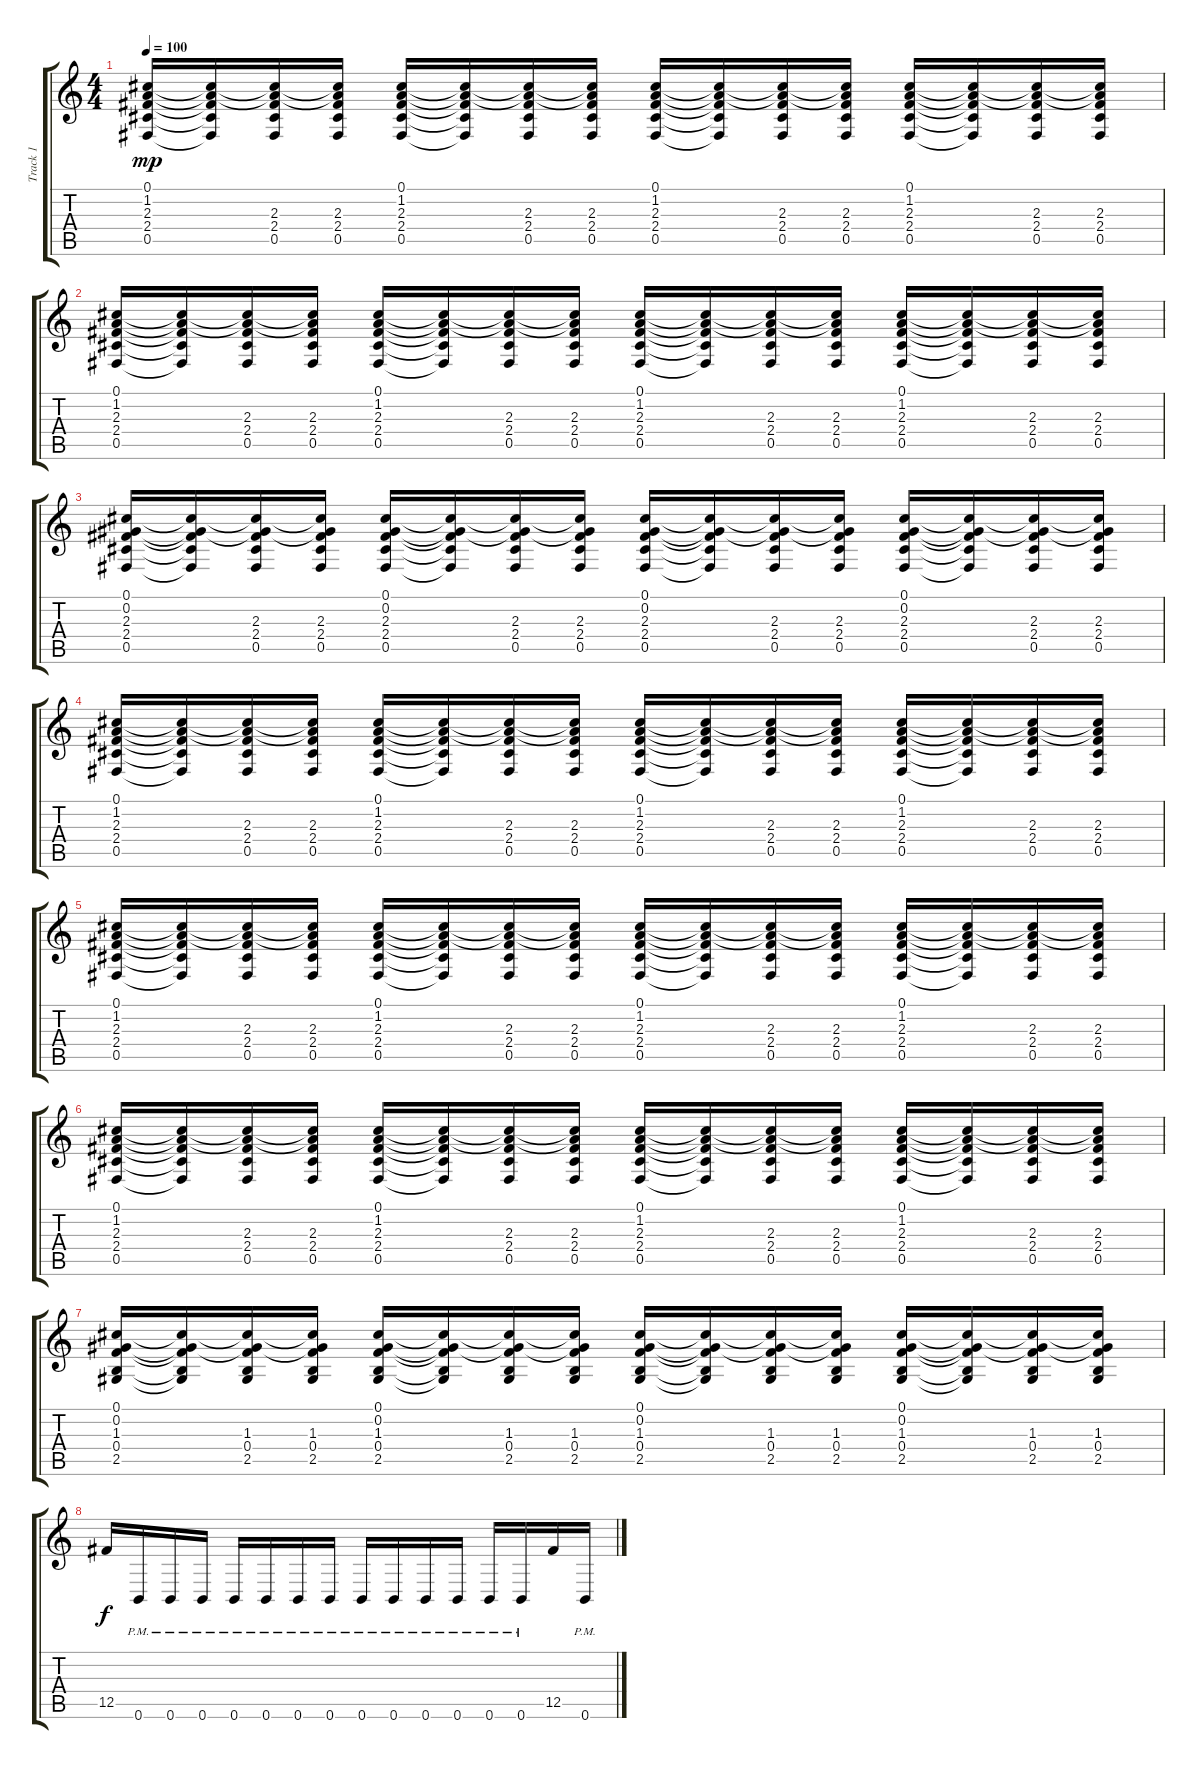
\track ("Track 1" "Track 1") {instrument distortionguitar}
\staff {score tabs}
\tuning (Db4 Ab3 E3 B2 Gb2 B1) {hide}
\ts (4 4)
\tempo 100
\clef g2
\ks c
(0.1 1.2 2.3 2.4 0.5).16{dy mp} (0.1{t} 1.2{t} 2.3{t} 2.4{t} 0.5{t}).16 (0.1{t} 1.2{t} 2.3 2.4 0.5).16 (0.1{t} 1.2{t} 2.3 2.4 0.5).16 (0.1 1.2 2.3 2.4 0.5).16 (0.1{t} 1.2{t} 2.3{t} 2.4{t} 0.5{t}).16 (0.1{t} 1.2{t} 2.3 2.4 0.5).16 (0.1{t} 1.2{t} 2.3 2.4 0.5).16 (0.1 1.2 2.3 2.4 0.5).16 (0.1{t} 1.2{t} 2.3{t} 2.4{t} 0.5{t}).16 (0.1{t} 1.2{t} 2.3 2.4 0.5).16 (0.1{t} 1.2{t} 2.3 2.4 0.5).16 (0.1 1.2 2.3 2.4 0.5).16 (0.1{t} 1.2{t} 2.3{t} 2.4{t} 0.5{t}).16 (0.1{t} 1.2{t} 2.3 2.4 0.5).16 (0.1{t} 1.2{t} 2.3 2.4 0.5).16 |
(0.1 1.2 2.3 2.4 0.5).16 (0.1{t} 1.2{t} 2.3{t} 2.4{t} 0.5{t}).16 (0.1{t} 1.2{t} 2.3 2.4 0.5).16 (0.1{t} 1.2{t} 2.3 2.4 0.5).16 (0.1 1.2 2.3 2.4 0.5).16 (0.1{t} 1.2{t} 2.3{t} 2.4{t} 0.5{t}).16 (0.1{t} 1.2{t} 2.3 2.4 0.5).16 (0.1{t} 1.2{t} 2.3 2.4 0.5).16 (0.1 1.2 2.3 2.4 0.5).16 (0.1{t} 1.2{t} 2.3{t} 2.4{t} 0.5{t}).16 (0.1{t} 1.2{t} 2.3 2.4 0.5).16 (0.1{t} 1.2{t} 2.3 2.4 0.5).16 (0.1 1.2 2.3 2.4 0.5).16 (0.1{t} 1.2{t} 2.3{t} 2.4{t} 0.5{t}).16 (0.1{t} 1.2{t} 2.3 2.4 0.5).16 (0.1{t} 1.2{t} 2.3 2.4 0.5).16 |
(0.1 0.2 2.3 2.4 0.5).16 (0.1{t} 0.2{t} 2.3{t} 2.4{t} 0.5{t}).16 (0.1{t} 0.2{t} 2.3 2.4 0.5).16 (0.1{t} 0.2{t} 2.3 2.4 0.5).16 (0.1 0.2 2.3 2.4 0.5).16 (0.1{t} 0.2{t} 2.3{t} 2.4{t} 0.5{t}).16 (0.1{t} 0.2{t} 2.3 2.4 0.5).16 (0.1{t} 0.2{t} 2.3 2.4 0.5).16 (0.1 0.2 2.3 2.4 0.5).16 (0.1{t} 0.2{t} 2.3{t} 2.4{t} 0.5{t}).16 (0.1{t} 0.2{t} 2.3 2.4 0.5).16 (0.1{t} 0.2{t} 2.3 2.4 0.5).16 (0.1 0.2 2.3 2.4 0.5).16 (0.1{t} 0.2{t} 2.3{t} 2.4{t} 0.5{t}).16 (0.1{t} 0.2{t} 2.3 2.4 0.5).16 (0.1{t} 0.2{t} 2.3 2.4 0.5).16 |
(0.1 1.2 2.3 2.4 0.5).16 (0.1{t} 1.2{t} 2.3{t} 2.4{t} 0.5{t}).16 (0.1{t} 1.2{t} 2.3 2.4 0.5).16 (0.1{t} 1.2{t} 2.3 2.4 0.5).16 (0.1 1.2 2.3 2.4 0.5).16 (0.1{t} 1.2{t} 2.3{t} 2.4{t} 0.5{t}).16 (0.1{t} 1.2{t} 2.3 2.4 0.5).16 (0.1{t} 1.2{t} 2.3 2.4 0.5).16 (0.1 1.2 2.3 2.4 0.5).16 (0.1{t} 1.2{t} 2.3{t} 2.4{t} 0.5{t}).16 (0.1{t} 1.2{t} 2.3 2.4 0.5).16 (0.1{t} 1.2{t} 2.3 2.4 0.5).16 (0.1 1.2 2.3 2.4 0.5).16 (0.1{t} 1.2{t} 2.3{t} 2.4{t} 0.5{t}).16 (0.1{t} 1.2{t} 2.3 2.4 0.5).16 (0.1{t} 1.2{t} 2.3 2.4 0.5).16 |
(0.1 1.2 2.3 2.4 0.5).16 (0.1{t} 1.2{t} 2.3{t} 2.4{t} 0.5{t}).16 (0.1{t} 1.2{t} 2.3 2.4 0.5).16 (0.1{t} 1.2{t} 2.3 2.4 0.5).16 (0.1 1.2 2.3 2.4 0.5).16 (0.1{t} 1.2{t} 2.3{t} 2.4{t} 0.5{t}).16 (0.1{t} 1.2{t} 2.3 2.4 0.5).16 (0.1{t} 1.2{t} 2.3 2.4 0.5).16 (0.1 1.2 2.3 2.4 0.5).16 (0.1{t} 1.2{t} 2.3{t} 2.4{t} 0.5{t}).16 (0.1{t} 1.2{t} 2.3 2.4 0.5).16 (0.1{t} 1.2{t} 2.3 2.4 0.5).16 (0.1 1.2 2.3 2.4 0.5).16 (0.1{t} 1.2{t} 2.3{t} 2.4{t} 0.5{t}).16 (0.1{t} 1.2{t} 2.3 2.4 0.5).16 (0.1{t} 1.2{t} 2.3 2.4 0.5).16 |
(0.1 1.2 2.3 2.4 0.5).16 (0.1{t} 1.2{t} 2.3{t} 2.4{t} 0.5{t}).16 (0.1{t} 1.2{t} 2.3 2.4 0.5).16 (0.1{t} 1.2{t} 2.3 2.4 0.5).16 (0.1 1.2 2.3 2.4 0.5).16 (0.1{t} 1.2{t} 2.3{t} 2.4{t} 0.5{t}).16 (0.1{t} 1.2{t} 2.3 2.4 0.5).16 (0.1{t} 1.2{t} 2.3 2.4 0.5).16 (0.1 1.2 2.3 2.4 0.5).16 (0.1{t} 1.2{t} 2.3{t} 2.4{t} 0.5{t}).16 (0.1{t} 1.2{t} 2.3 2.4 0.5).16 (0.1{t} 1.2{t} 2.3 2.4 0.5).16 (0.1 1.2 2.3 2.4 0.5).16 (0.1{t} 1.2{t} 2.3{t} 2.4{t} 0.5{t}).16 (0.1{t} 1.2{t} 2.3 2.4 0.5).16 (0.1{t} 1.2{t} 2.3 2.4 0.5).16 |
(0.1 0.2 1.3 0.4 2.5).16 (0.1{t} 0.2{t} 1.3{t} 0.4{t} 2.5{t}).16 (0.1{t} 0.2{t} 1.3 0.4 2.5).16 (0.1{t} 0.2{t} 1.3 0.4 2.5).16 (0.1 0.2 1.3 0.4 2.5).16 (0.1{t} 0.2{t} 1.3{t} 0.4{t} 2.5{t}).16 (0.1{t} 0.2{t} 1.3 0.4 2.5).16 (0.1{t} 0.2{t} 1.3 0.4 2.5).16 (0.1 0.2 1.3 0.4 2.5).16 (0.1{t} 0.2{t} 1.3{t} 0.4{t} 2.5{t}).16 (0.1{t} 0.2{t} 1.3 0.4 2.5).16 (0.1{t} 0.2{t} 1.3 0.4 2.5).16 (0.1 0.2 1.3 0.4 2.5).16 (0.1{t} 0.2{t} 1.3{t} 0.4{t} 2.5{t}).16 (0.1{t} 0.2{t} 1.3 0.4 2.5).16 (0.1{t} 0.2{t} 1.3 0.4 2.5).16 |
12.5.16{dy f} 0.6{pm}.16 0.6{pm}.16 0.6{pm}.16 0.6{pm}.16 0.6{pm}.16 0.6{pm}.16 0.6{pm}.16 0.6{pm}.16 0.6{pm}.16 0.6{pm}.16 0.6{pm}.16 0.6{pm}.16 0.6{pm}.16 12.5.16 0.6{pm}.16
